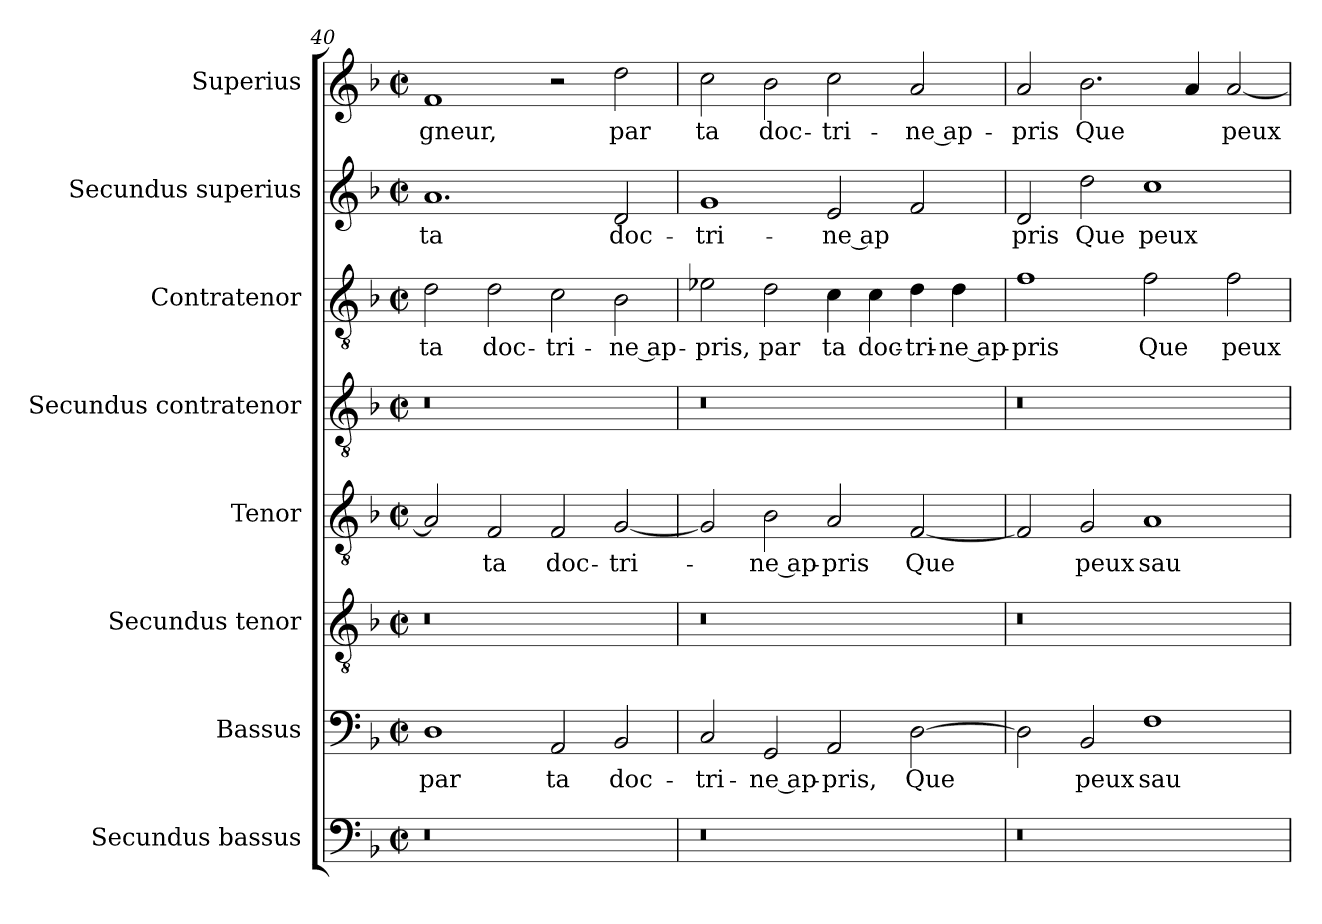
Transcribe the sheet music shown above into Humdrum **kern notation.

**kern	**kern	**text	**kern	**kern	**text	**kern	**kern	**text	**kern	**text	**kern	**text
*part8	*part7	*part7	*part6	*part5	*part5	*part4	*part3	*part3	*part2	*part2	*part1	*part1
*staff8	*staff7	*staff7	*staff6	*staff5	*staff5	*staff4	*staff3	*staff3	*staff2	*staff2	*staff1	*staff1
*I"Secundus bassus	*I"Bassus	*	*I"Secundus tenor	*I"Tenor	*	*I"Secundus contratenor	*I"Contratenor	*	*I"Secundus superius	*	*I"Superius	*
*clefF4	*clefF4	*	*clefGv2	*clefGv2	*	*clefGv2	*clefGv2	*	*clefG2	*	*clefG2	*
*k[b-]	*k[b-]	*	*k[b-]	*k[b-]	*	*k[b-]	*k[b-]	*	*k[b-]	*	*k[b-]	*
*F:	*F:	*	*F:	*F:	*	*F:	*F:	*	*F:	*	*F:	*
*M2/2	*M2/2	*	*M2/2	*M2/2	*	*M2/2	*M2/2	*	*M2/2	*	*M2/2	*
*met(c|)	*met(c|)	*	*met(c|)	*met(c|)	*	*met(c|)	*met(c|)	*	*met(c|)	*	*met(c|)	*
=40	=40	=40	=40	=40	=40	=40	=40	=40	=40	=40	=40	=40
!LO:N:vis=0	!	!	!LO:N:vis=0	!	!	!LO:N:vis=0	!	!	!	!	!	!
1r	1D\	par	1r	2A/]	.	1r	2d\	ta	1.a/	ta	1f/	-gneur,
.	.	.	.	2F/	ta	.	2d\	doc-	.	.	.	.
1ryy	2AA/	ta	1ryy	2F/	doc-	1ryy	2c\	-tri-	.	.	2r	.
.	2BB-/	doc-	.	[2G/	-tri-	.	2B-\	-ne ap-	2d/	doc-	2dd\	par
=41	=41	=41	=41	=41	=41	=41	=41	=41	=41	=41	=41	=41
!LO:N:vis=0	!	!	!LO:N:vis=0	!	!	!LO:N:vis=0	!	!	!	!	!	!
1r	2C/	-tri-	1r	2G/]	.	1r	2e-X\	-pris,	1g/	-tri-	2cc\	ta
.	2GG/	-ne ap-	.	2B-\	-ne ap-	.	2d\	par	.	.	2b-\	doc-
1ryy	2AA/	-pris,	1ryy	2A/	-pris	1ryy	4c\	ta	2e/	-ne ap	2cc\	-tri-
.	.	.	.	.	.	.	4c\	doc-	.	.	.	.
.	[2D\	Que	.	[2F/	Que	.	4d\	-tri-	2f/	.	2a/	-ne ap-
.	.	.	.	.	.	.	4d\	-ne ap-	.	.	.	.
=42	=42	=42	=42	=42	=42	=42	=42	=42	=42	=42	=42	=42
!LO:N:vis=0	!	!	!LO:N:vis=0	!	!	!LO:N:vis=0	!	!	!	!	!	!
1r	2D\]	.	1r	2F/]	.	1r	1f\	-pris	2d/	pris	2a/	-pris
.	2BB-/	peux	.	2G/	peux	.	.	.	2dd\	Que	2.b-\	Que
1ryy	1F\	sau-	1ryy	1A/	sau-	1ryy	2f\	Que	1cc\	peux	.	.
.	.	.	.	.	.	.	.	.	.	.	4a/	.
.	.	.	.	.	.	.	2f\	peux	.	.	[2a/	peux
=	=	=	=	=	=	=	=	=	=	=	=	=
*-	*-	*-	*-	*-	*-	*-	*-	*-	*-	*-	*-	*-
